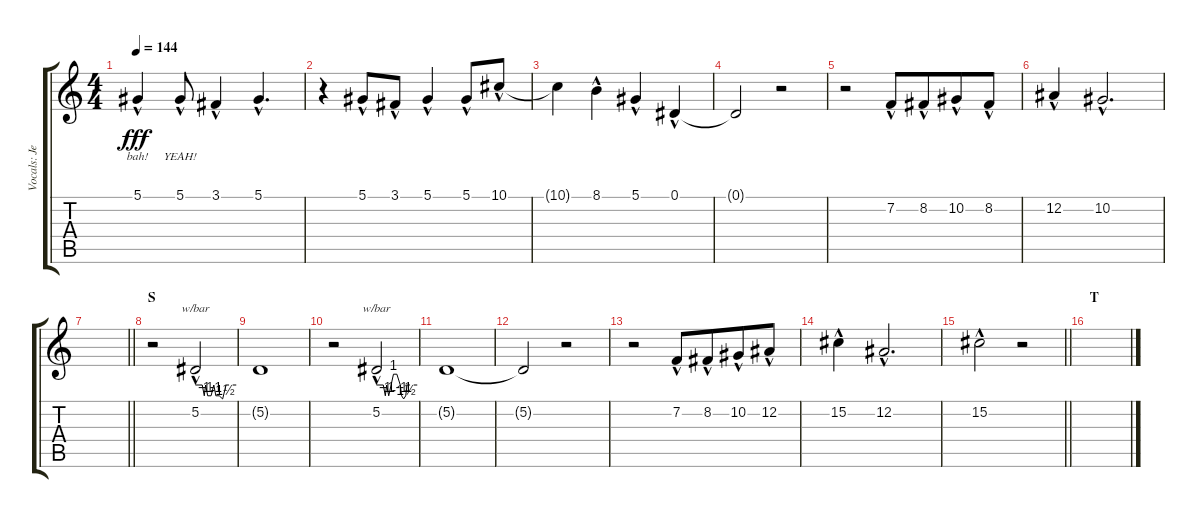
\track ("Vocals: Jeff" "Vocals: Je") {instrument lead2sawtooth}
\staff {score tabs}
\tuning (Eb4 Bb3 Gb3 Db3 Ab2 Eb2) {hide}
\ts (4 4)
\tempo 144
\clef g2
\ks c
5.1{hac}.4{lyrics (0 "bah!") lyrics (1 "") lyrics (2 "") lyrics (3 "") lyrics (4 "") dy fff} 5.1{hac}.8{lyrics (0 "YEAH!") lyrics (1 "") lyrics (2 "") lyrics (3 "") lyrics (4 "")} 3.1{hac}.4 5.1{hac}.4{d} |
r.4 5.1{hac}.8{beam merge} 3.1{hac}.8 5.1{hac}.4{beam merge} 5.1{hac}.8 10.1{hac}.8 |
10.1{t}.4 8.1{hac}.4 5.1{hac}.4 0.1{hac}.4 |
0.1{t}.2 r.2 |
r.2 7.2{hac}.8 8.2{hac}.8{beam merge} 10.2{hac}.8 8.2{hac}.8 |
12.2{hac}.4 10.2{hac}.2{d} |
\barLineRight lightlight
|
\section ("" "S")
r.2 5.2{hac}.2{tbe (custom default 0 0 10 0 13 -4 15 0 18 -4 23 -4 27 0 30 -4 35 -4 40 -6 45 0 60 0)} |
5.2{t}.1 |
r.2 5.2{hac}.2{tbe (custom default 0 0 10 0 13 -4 15 0 18 -4 25 4 30 4 35 0 37 -4 40 -6 43 -4 45 0 60 0)} |
5.2{t}.1 |
5.2{t}.2 r.2 |
r.2 7.2{hac}.8 8.2{hac}.8{beam merge} 10.2{hac}.8 12.2{hac}.8 |
15.2{hac}.4 12.2{hac}.2{d} |
\barLineRight lightlight
15.2{hac}.2 r.2 |
\section ("" "T")
